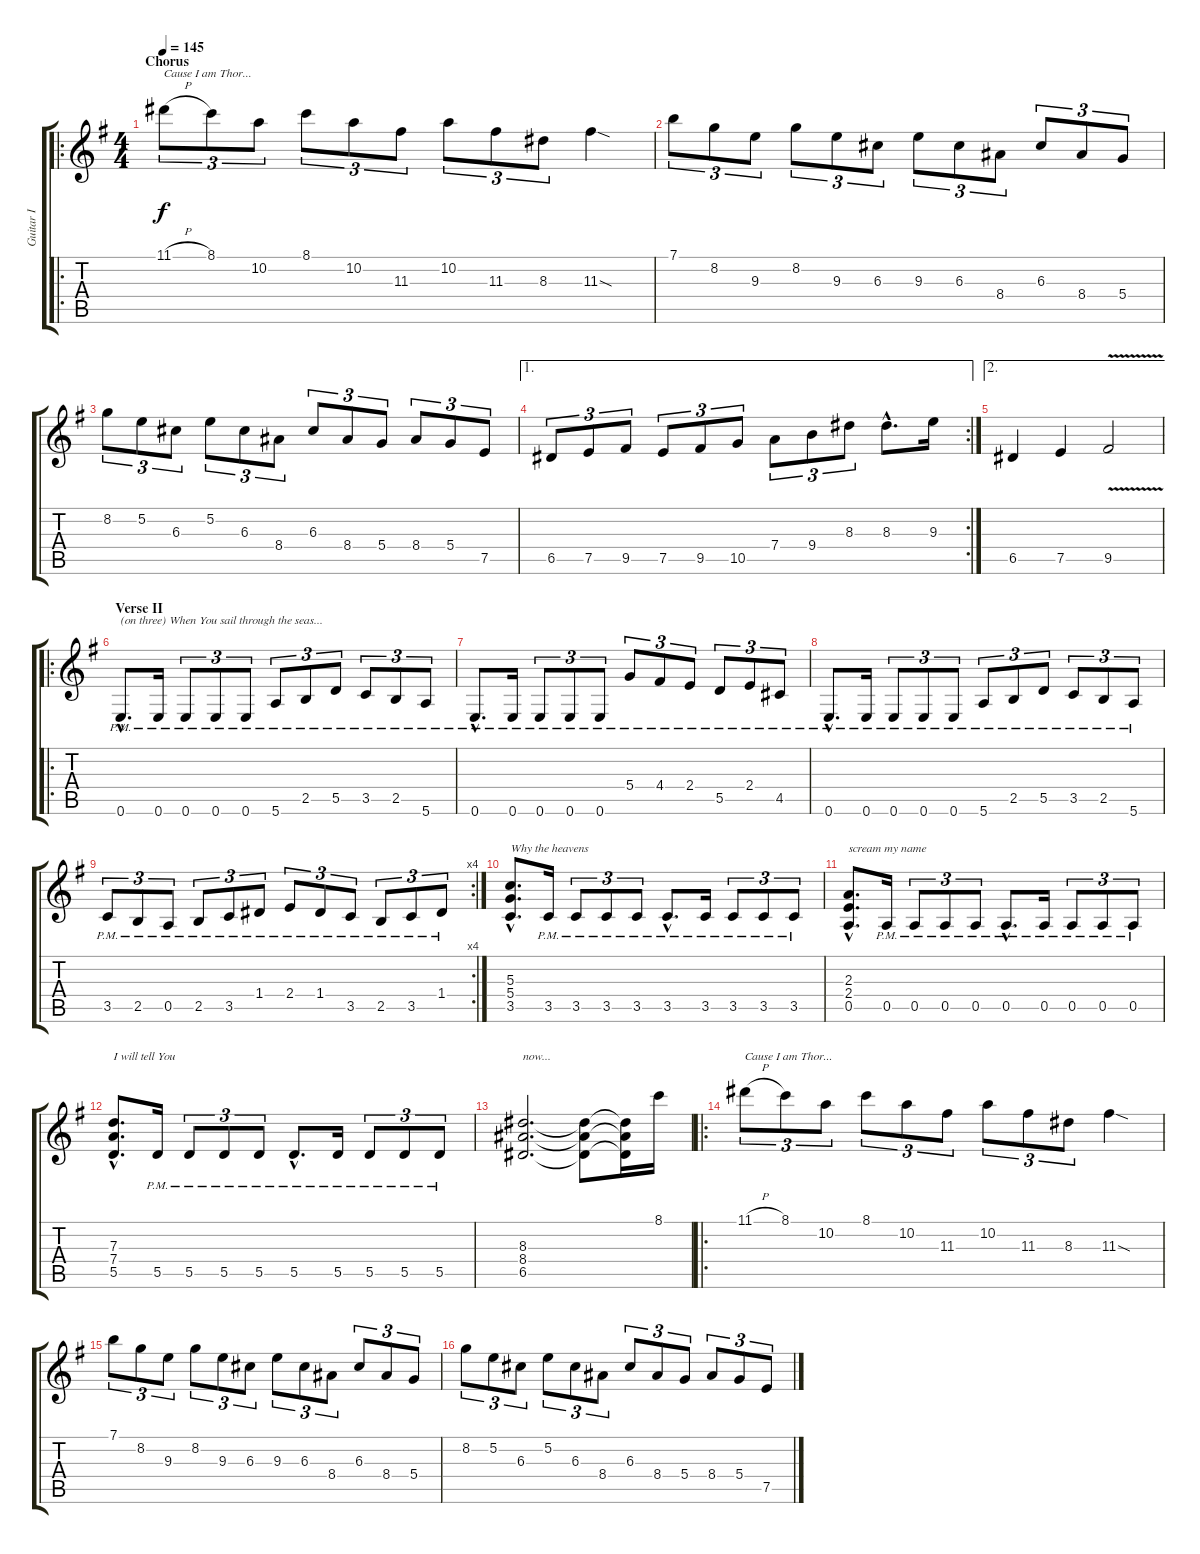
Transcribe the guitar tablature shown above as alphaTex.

\track ("Guitar I" "Guitar I") {instrument distortionguitar}
\staff {score tabs}
\tuning (E4 B3 G3 D3 A2 E2) {hide}
\ro
\ts (4 4)
\section ("" "Chorus")
\tempo 145
\clef g2
\ks eminor
11.1{h}.8{tu (3 2) txt "Cause I am Thor..." dy f} 8.1.8{tu (3 2)} 10.2.8{tu (3 2)} 8.1.8{tu (3 2)} 10.2.8{tu (3 2)} 11.3.8{tu (3 2)} 10.2.8{tu (3 2)} 11.3.8{tu (3 2)} 8.3.8{tu (3 2)} 11.3{sod}.4 |
7.1.8{tu (3 2)} 8.2.8{tu (3 2)} 9.3.8{tu (3 2)} 8.2.8{tu (3 2)} 9.3.8{tu (3 2)} 6.3.8{tu (3 2)} 9.3.8{tu (3 2)} 6.3.8{tu (3 2)} 8.4.8{tu (3 2)} 6.3.8{tu (3 2)} 8.4.8{tu (3 2)} 5.4.8{tu (3 2)} |
8.2.8{tu (3 2)} 5.2.8{tu (3 2)} 6.3.8{tu (3 2)} 5.2.8{tu (3 2)} 6.3.8{tu (3 2)} 8.4.8{tu (3 2)} 6.3.8{tu (3 2)} 8.4.8{tu (3 2)} 5.4.8{tu (3 2)} 8.4.8{tu (3 2)} 5.4.8{tu (3 2)} 7.5.8{tu (3 2)} |
\ae 1
\rc 2
6.5.8{tu (3 2)} 7.5.8{tu (3 2)} 9.5.8{tu (3 2)} 7.5.8{tu (3 2)} 9.5.8{tu (3 2)} 10.5.8{tu (3 2)} 7.4.8{tu (3 2)} 9.4.8{tu (3 2)} 8.3.8{tu (3 2)} 8.3{hac}.8{d} 9.3.16 |
\ae 2
6.5.4 7.5.4 9.5{v}.2 |
\ro
\section ("" "Verse II")
0.6{hac pm}.8{d txt "(on three) When You sail through the seas..."} 0.6{pm}.16 0.6{pm}.8{tu (3 2)} 0.6{pm}.8{tu (3 2)} 0.6{pm}.8{tu (3 2)} 5.6{pm}.8{tu (3 2)} 2.5{pm}.8{tu (3 2)} 5.5{pm}.8{tu (3 2)} 3.5{pm}.8{tu (3 2)} 2.5{pm}.8{tu (3 2)} 5.6{pm}.8{tu (3 2)} |
0.6{hac pm}.8{d} 0.6{pm}.16 0.6{pm}.8{tu (3 2)} 0.6{pm}.8{tu (3 2)} 0.6{pm}.8{tu (3 2)} 5.4{pm}.8{tu (3 2)} 4.4{pm}.8{tu (3 2)} 2.4{pm}.8{tu (3 2)} 5.5{pm}.8{tu (3 2)} 2.4{pm}.8{tu (3 2)} 4.5{pm}.8{tu (3 2)} |
0.6{hac pm}.8{d} 0.6{pm}.16 0.6{pm}.8{tu (3 2)} 0.6{pm}.8{tu (3 2)} 0.6{pm}.8{tu (3 2)} 5.6{pm}.8{tu (3 2)} 2.5{pm}.8{tu (3 2)} 5.5{pm}.8{tu (3 2)} 3.5{pm}.8{tu (3 2)} 2.5{pm}.8{tu (3 2)} 5.6{pm}.8{tu (3 2)} |
\rc 4
3.5{pm}.8{tu (3 2)} 2.5{pm}.8{tu (3 2)} 0.5{pm}.8{tu (3 2)} 2.5{pm}.8{tu (3 2)} 3.5{pm}.8{tu (3 2)} 1.4{pm}.8{tu (3 2)} 2.4{pm}.8{tu (3 2)} 1.4{pm}.8{tu (3 2)} 3.5{pm}.8{tu (3 2)} 2.5{pm}.8{tu (3 2)} 3.5{pm}.8{tu (3 2)} 1.4{pm}.8{tu (3 2)} |
(5.3{hac} 5.4{hac} 3.5{hac}).8{d txt "Why the heavens"} 3.5{pm}.16 3.5{pm}.8{tu (3 2)} 3.5{pm}.8{tu (3 2)} 3.5{pm}.8{tu (3 2)} 3.5{hac pm}.8{d} 3.5{pm}.16 3.5{pm}.8{tu (3 2)} 3.5{pm}.8{tu (3 2)} 3.5{pm}.8{tu (3 2)} |
(2.3{hac} 2.4{hac} 0.5{hac}).8{d txt "scream my name"} 0.5{pm}.16 0.5{pm}.8{tu (3 2)} 0.5{pm}.8{tu (3 2)} 0.5{pm}.8{tu (3 2)} 0.5{hac pm}.8{d} 0.5{pm}.16 0.5{pm}.8{tu (3 2)} 0.5{pm}.8{tu (3 2)} 0.5{pm}.8{tu (3 2)} |
(7.3{hac} 7.4{hac} 5.5{hac}).8{d txt "I will tell You"} 5.5{pm}.16 5.5{pm}.8{tu (3 2)} 5.5{pm}.8{tu (3 2)} 5.5{pm}.8{tu (3 2)} 5.5{hac pm}.8{d} 5.5{pm}.16 5.5{pm}.8{tu (3 2)} 5.5{pm}.8{tu (3 2)} 5.5{pm}.8{tu (3 2)} |
(8.3 8.4 6.5).2{d txt "now..."} (8.3{t} 8.4{t} 6.5{t}).8 (8.3{t} 8.4{t} 6.5{t}).16 8.1.16 |
\ro
11.1{h}.8{tu (3 2) txt "Cause I am Thor..."} 8.1.8{tu (3 2)} 10.2.8{tu (3 2)} 8.1.8{tu (3 2)} 10.2.8{tu (3 2)} 11.3.8{tu (3 2)} 10.2.8{tu (3 2)} 11.3.8{tu (3 2)} 8.3.8{tu (3 2)} 11.3{sod}.4 |
7.1.8{tu (3 2)} 8.2.8{tu (3 2)} 9.3.8{tu (3 2)} 8.2.8{tu (3 2)} 9.3.8{tu (3 2)} 6.3.8{tu (3 2)} 9.3.8{tu (3 2)} 6.3.8{tu (3 2)} 8.4.8{tu (3 2)} 6.3.8{tu (3 2)} 8.4.8{tu (3 2)} 5.4.8{tu (3 2)} |
8.2.8{tu (3 2)} 5.2.8{tu (3 2)} 6.3.8{tu (3 2)} 5.2.8{tu (3 2)} 6.3.8{tu (3 2)} 8.4.8{tu (3 2)} 6.3.8{tu (3 2)} 8.4.8{tu (3 2)} 5.4.8{tu (3 2)} 8.4.8{tu (3 2)} 5.4.8{tu (3 2)} 7.5.8{tu (3 2)}
